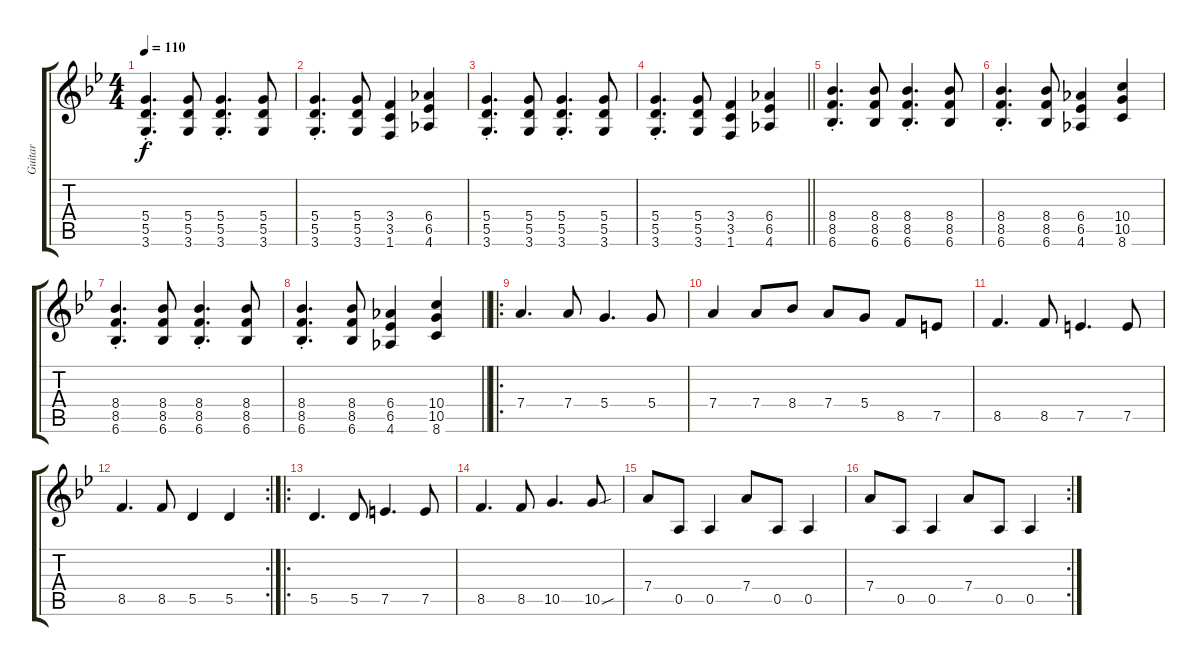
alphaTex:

\track ("Guitar" "Guitar") {instrument overdrivenguitar}
\staff {score tabs}
\tuning (E4 B3 G3 D3 A2 E2) {hide}
\ts (4 4)
\tempo 110
\clef g2
\ks bb
(5.4{st} 5.5{st} 3.6{st}).4{d dy f} (5.4 5.5 3.6).8 (5.4{st} 5.5{st} 3.6{st}).4{d} (5.4 5.5 3.6).8 |
(5.4{st} 5.5{st} 3.6{st}).4{d} (5.4 5.5 3.6).8 (3.4 3.5 1.6).4 (6.4 6.5 4.6).4 |
(5.4{st} 5.5{st} 3.6{st}).4{d} (5.4 5.5 3.6).8 (5.4{st} 5.5{st} 3.6{st}).4{d} (5.4 5.5 3.6).8 |
\barLineRight lightlight
(5.4{st} 5.5{st} 3.6{st}).4{d} (5.4 5.5 3.6).8 (3.4 3.5 1.6).4 (6.4 6.5 4.6).4 |
(8.4{st} 8.5{st} 6.6{st}).4{d} (8.4 8.5 6.6).8 (8.4{st} 8.5{st} 6.6{st}).4{d} (8.4 8.5 6.6).8 |
(8.4{st} 8.5{st} 6.6{st}).4{d} (8.4 8.5 6.6).8 (6.4 6.5 4.6).4 (10.4 10.5 8.6).4 |
(8.4{st} 8.5{st} 6.6{st}).4{d} (8.4 8.5 6.6).8 (8.4{st} 8.5{st} 6.6{st}).4{d} (8.4 8.5 6.6).8 |
\barLineRight lightlight
(8.4{st} 8.5{st} 6.6{st}).4{d} (8.4 8.5 6.6).8 (6.4 6.5 4.6).4 (10.4 10.5 8.6).4 |
\ro
7.4.4{d} 7.4.8 5.4.4{d} 5.4.8 |
7.4.4 7.4.8 8.4.8 7.4.8 5.4.8 8.5.8 7.5.8 |
8.5.4{d} 8.5.8 7.5.4{d} 7.5.8 |
\rc 2
8.5.4{d} 8.5.8 5.5.4 5.5.4 |
\ro
5.5.4{d} 5.5.8 7.5.4{d} 7.5.8 |
8.5.4{d} 8.5.8 10.5.4{d} 10.5{sou}.8 |
7.4.8 0.5.8 0.5.4 7.4.8 0.5.8 0.5.4 |
\rc 2
7.4.8 0.5.8 0.5.4 7.4.8 0.5.8 0.5.4
